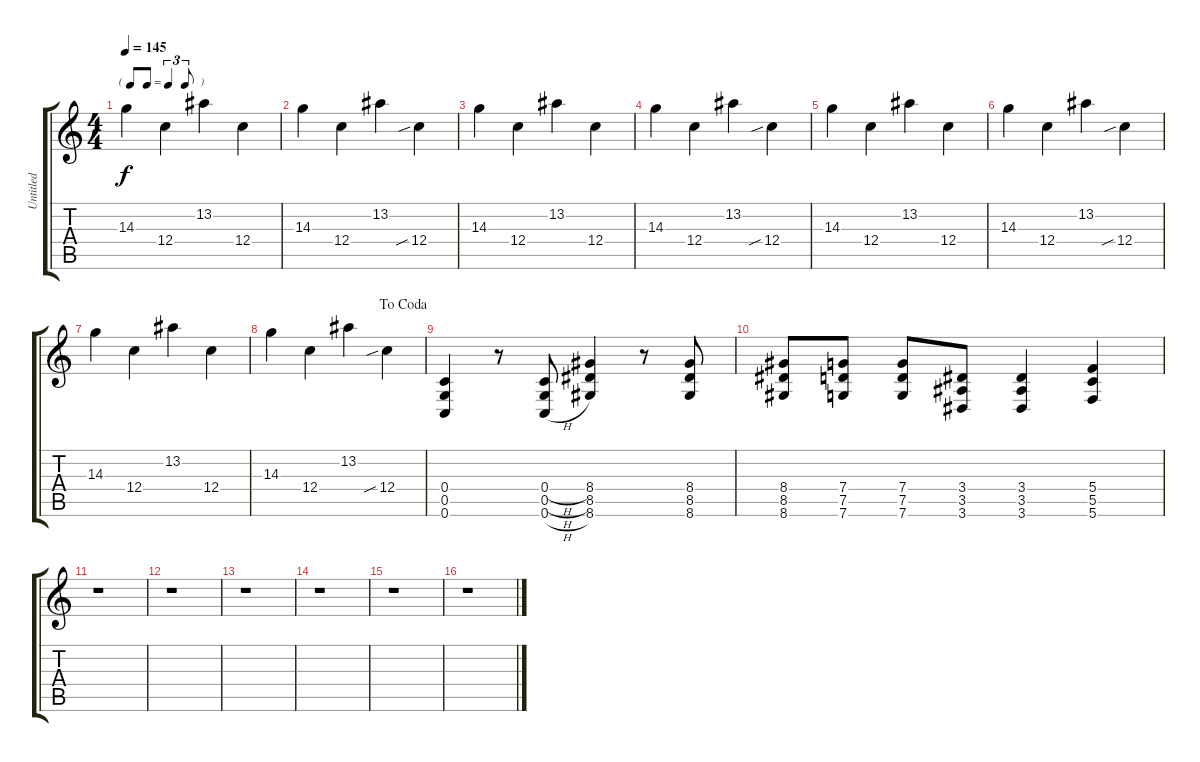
\track ("Untitled" "Untitled") {instrument distortionguitar}
\staff {score tabs}
\tuning (D4 A3 F3 C3 G2 C2) {hide}
\ts (4 4)
\tf triplet8th
\tempo 145
\clef g2
\ks c
14.3.4{dy f} 12.4.4 13.2.4 12.4.4 |
14.3.4 12.4.4 13.2.4 12.4{sib}.4 |
14.3.4 12.4.4 13.2.4 12.4.4 |
14.3.4 12.4.4 13.2.4 12.4{sib}.4 |
14.3.4 12.4.4 13.2.4 12.4.4 |
14.3.4 12.4.4 13.2.4 12.4{sib}.4 |
14.3.4 12.4.4 13.2.4 12.4.4 |
\jump dacoda
14.3.4 12.4.4 13.2.4 12.4{sib}.4 |
(0.4 0.5 0.6).4 r.8 (0.4{h} 0.5{h} 0.6{h}).8 (8.4 8.5 8.6).4 r.8 (8.4 8.5 8.6).8 |
(8.4 8.5 8.6).8 (7.4 7.5 7.6).8 (7.4 7.5 7.6).8 (3.4 3.5 3.6).8 (3.4 3.5 3.6).4 (5.4 5.5 5.6).4 |
r.1 |
r.1 |
r.1 |
r.1 |
r.1 |
r.1
